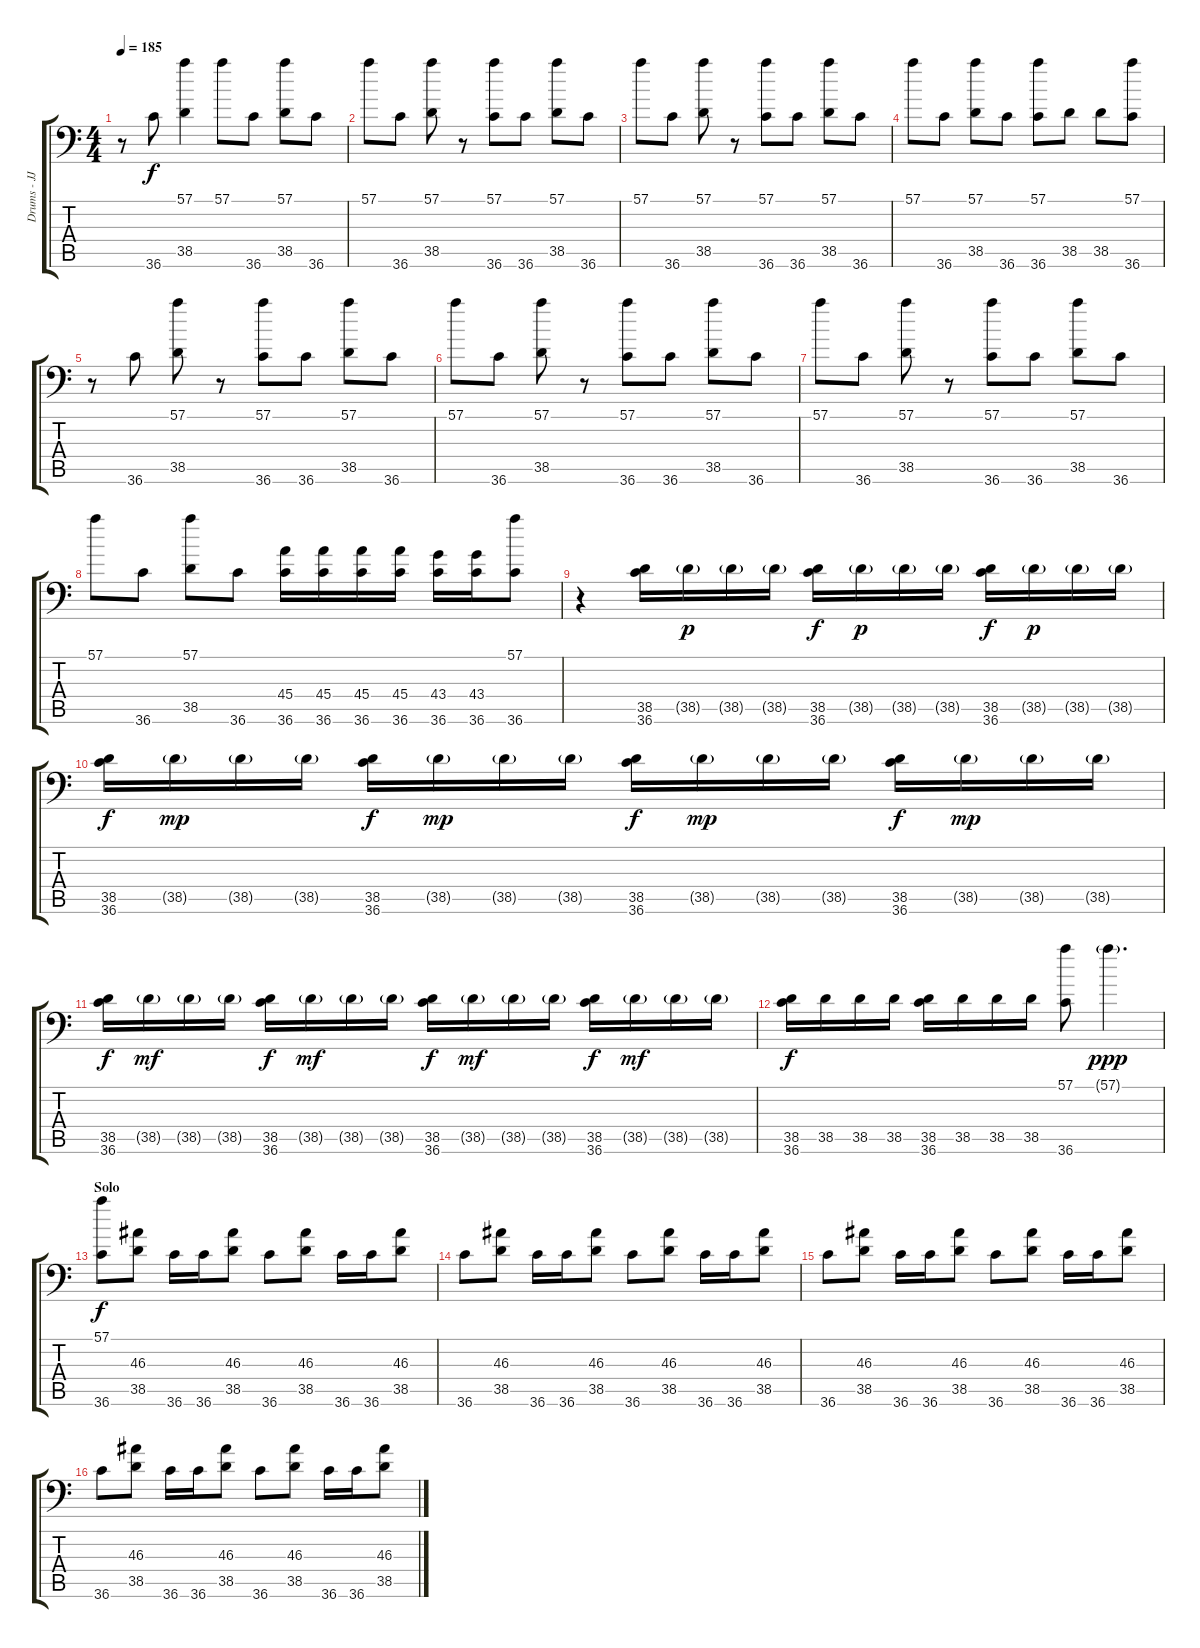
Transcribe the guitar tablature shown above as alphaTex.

\track ("Drums - JJ" "Drums - JJ") {instrument acousticgrandpiano}
\staff {score tabs}
\tuning (C-1 C-1 C-1 C-1 C-1 C-1) {hide}
\ts (4 4)
\tempo 185
\clef f4
\ks c
r.8{dy f} 36.6.8 (57.1 38.5).4 57.1.8 36.6.8 (57.1 38.5).8 36.6.8 |
57.1.8 36.6.8 (57.1 38.5).8 r.8 (57.1 36.6).8 36.6.8 (57.1 38.5).8 36.6.8 |
57.1.8 36.6.8 (57.1 38.5).8 r.8 (57.1 36.6).8 36.6.8 (57.1 38.5).8 36.6.8 |
57.1.8 36.6.8 (57.1 38.5).8 36.6.8 (57.1 36.6).8 38.5.8 38.5.8 (57.1 36.6).8 |
r.8 36.6.8 (57.1 38.5).8 r.8 (57.1 36.6).8 36.6.8 (57.1 38.5).8 36.6.8 |
57.1.8 36.6.8 (57.1 38.5).8 r.8 (57.1 36.6).8 36.6.8 (57.1 38.5).8 36.6.8 |
57.1.8 36.6.8 (57.1 38.5).8 r.8 (57.1 36.6).8 36.6.8 (57.1 38.5).8 36.6.8 |
57.1.8 36.6.8 (57.1 38.5).8 36.6.8 (45.4 36.6).16 (45.4 36.6).16 (45.4 36.6).16 (45.4 36.6).16 (43.4 36.6).16 (43.4 36.6).16 (57.1 36.6).8 |
r.4 (38.5 36.6).16 38.5{g}.16{dy p} 38.5{g}.16 38.5{g}.16 (38.5 36.6).16{dy f} 38.5{g}.16{dy p} 38.5{g}.16 38.5{g}.16 (38.5 36.6).16{dy f} 38.5{g}.16{dy p} 38.5{g}.16 38.5{g}.16 |
(38.5 36.6).16{dy f} 38.5{g}.16{dy mp} 38.5{g}.16 38.5{g}.16 (38.5 36.6).16{dy f} 38.5{g}.16{dy mp} 38.5{g}.16 38.5{g}.16 (38.5 36.6).16{dy f} 38.5{g}.16{dy mp} 38.5{g}.16 38.5{g}.16 (38.5 36.6).16{dy f} 38.5{g}.16{dy mp} 38.5{g}.16 38.5{g}.16 |
(38.5 36.6).16{dy f} 38.5{g}.16{dy mf} 38.5{g}.16 38.5{g}.16 (38.5 36.6).16{dy f} 38.5{g}.16{dy mf} 38.5{g}.16 38.5{g}.16 (38.5 36.6).16{dy f} 38.5{g}.16{dy mf} 38.5{g}.16 38.5{g}.16 (38.5 36.6).16{dy f} 38.5{g}.16{dy mf} 38.5{g}.16 38.5{g}.16 |
(38.5 36.6).16{dy f} 38.5.16 38.5.16 38.5.16 (38.5 36.6).16 38.5.16 38.5.16 38.5.16 (57.1 36.6).8 57.1{g}.4{d dy ppp} |
\section ("" "Solo")
(57.1 36.6).8{dy f} (46.3 38.5).8 36.6.16 36.6.16 (46.3 38.5).8 36.6.8 (46.3 38.5).8 36.6.16 36.6.16 (46.3 38.5).8 |
36.6.8 (46.3 38.5).8 36.6.16 36.6.16 (46.3 38.5).8 36.6.8 (46.3 38.5).8 36.6.16 36.6.16 (46.3 38.5).8 |
36.6.8 (46.3 38.5).8 36.6.16 36.6.16 (46.3 38.5).8 36.6.8 (46.3 38.5).8 36.6.16 36.6.16 (46.3 38.5).8 |
36.6.8 (46.3 38.5).8 36.6.16 36.6.16 (46.3 38.5).8 36.6.8 (46.3 38.5).8 36.6.16 36.6.16 (46.3 38.5).8
